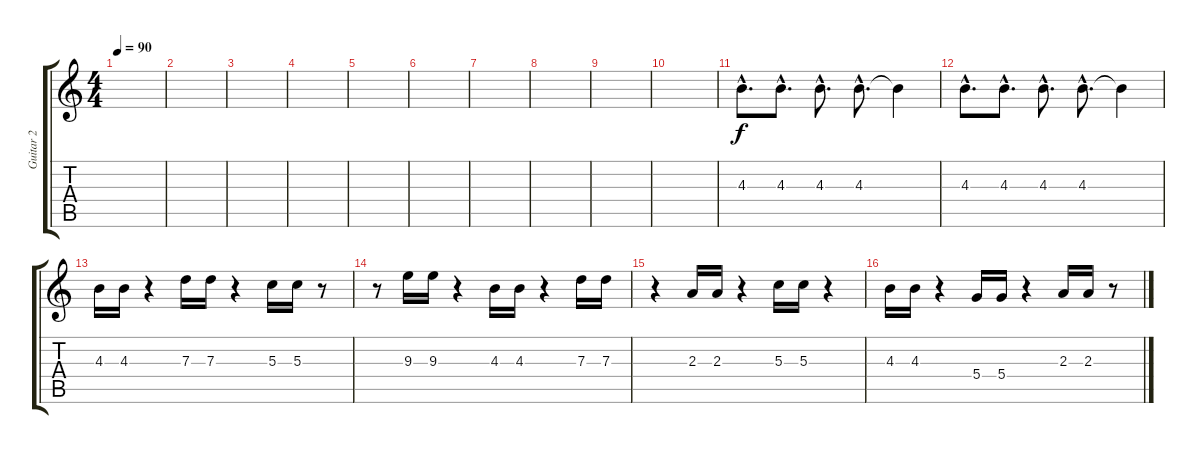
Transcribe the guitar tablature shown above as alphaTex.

\track ("Guitar 2" "Guitar 2") {instrument electricguitarmuted}
\staff {score tabs}
\tuning (E4 B3 G3 D3 A2 D2) {hide}
\ts (4 4)
\tempo 90
\clef g2
\ks c
|
|
|
|
|
|
|
|
|
|
4.3{hac}.8{d volume 4 instrument distortionguitar} 4.3{hac}.8{d} 4.3{hac}.8{d} 4.3{hac}.8{d} 4.3{t}.4 |
4.3{hac}.8{d volume 8 instrument distortionguitar} 4.3{hac}.8{d} 4.3{hac}.8{d} 4.3{hac}.8{d} 4.3{t}.4 |
4.3.16{volume 12 instrument distortionguitar} 4.3.16 r.4 7.3.16 7.3.16 r.4 5.3.16 5.3.16 r.8 |
r.8 9.3.16 9.3.16 r.4 4.3.16 4.3.16 r.4 7.3.16 7.3.16 |
r.4 2.3.16 2.3.16 r.4 5.3.16 5.3.16 r.4 |
4.3.16 4.3.16 r.4 5.4.16 5.4.16 r.4 2.3.16 2.3.16 r.8
